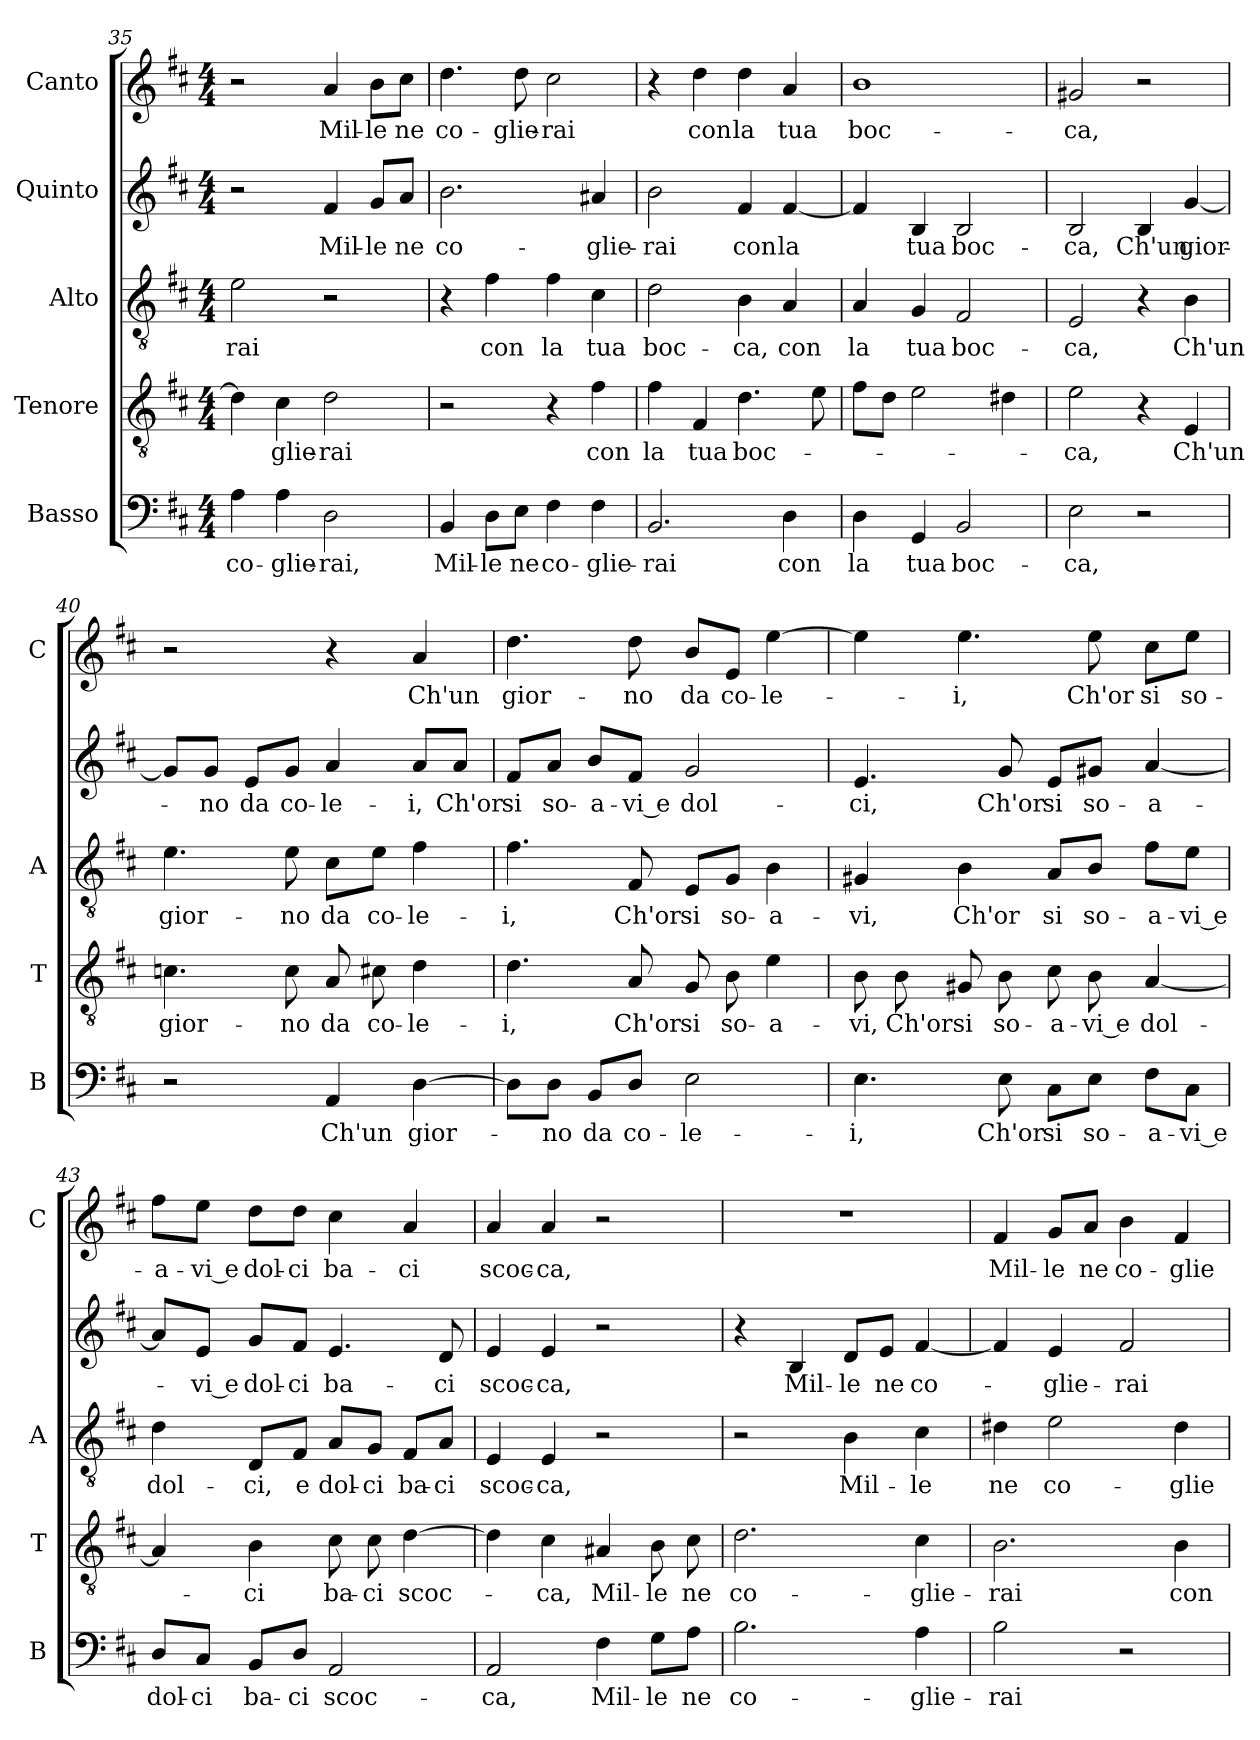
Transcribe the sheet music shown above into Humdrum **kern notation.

**kern	**text	**kern	**text	**kern	**text	**kern	**text	**kern	**text
*part5	*part5	*part4	*part4	*part3	*part3	*part2	*part2	*part1	*part1
*staff5	*staff5	*staff4	*staff4	*staff3	*staff3	*staff2	*staff2	*staff1	*staff1
*I"Basso	*	*I"Tenore	*	*I"Alto	*	*I"Quinto	*	*I"Canto	*
*I'B	*	*I'T	*	*I'A	*	*	*	*I'C	*
*clefF4	*	*clefGv2	*	*clefGv2	*	*clefG2	*	*clefG2	*
*k[f#c#]	*	*k[f#c#]	*	*k[f#c#]	*	*k[f#c#]	*	*k[f#c#]	*
*D:	*	*D:	*	*D:	*	*D:	*	*D:	*
*M4/4	*	*M4/4	*	*M4/4	*	*M4/4	*	*M4/4	*
=35	=35	=35	=35	=35	=35	=35	=35	=35	=35
!	!LO:LY:b	!	!	!	!LO:LY:b	!	!	!	!
4A\	co-	4d\]	.	2e\	-rai	2r	.	2r	.
!	!LO:LY:b	!	!LO:LY:b	!	!	!	!	!	!
4A\	-glie-	4c#\	-glie-	.	.	.	.	.	.
!	!LO:LY:b	!	!LO:LY:b	!	!	!	!LO:LY:b	!	!LO:LY:b
2D\	-rai,	2d\	-rai	2r	.	4f#/	Mil-	4a/	Mil-
!	!	!	!	!	!	!	!LO:LY:b	!	!LO:LY:b
.	.	.	.	.	.	8g/L	-le	8b\L	-le
!	!	!	!	!	!	!	!LO:LY:b	!	!LO:LY:b
.	.	.	.	.	.	8a/J	ne	8cc#\J	ne
!!LO:LB:g=z
=36	=36	=36	=36	=36	=36	=36	=36	=36	=36
!	!LO:LY:b	!	!	!	!	!	!LO:LY:b	!	!LO:LY:b
4BB/	Mil-	2r	.	4r	.	2.b\	co-	4.dd\	co-
!	!LO:LY:b	!	!	!	!LO:LY:b	!	!	!	!
8D\L	-le	.	.	4f#\	con	.	.	.	.
!	!LO:LY:b	!	!	!	!	!	!	!	!LO:LY:b
8E\J	ne	.	.	.	.	.	.	8dd\	-glie-
!	!LO:LY:b	!	!	!	!LO:LY:b	!	!	!	!LO:LY:b
4F#\	co-	4r	.	4f#\	la	.	.	2cc#\	-rai
!	!LO:LY:b	!	!LO:LY:b	!	!LO:LY:b	!	!LO:LY:b	!	!
4F#\	-glie-	4f#\	con	4c#\	tua	4a#X/	-glie-	.	.
=37	=37	=37	=37	=37	=37	=37	=37	=37	=37
!	!LO:LY:b	!	!LO:LY:b	!	!LO:LY:b	!	!LO:LY:b	!	!
2.BB/	-rai	4f#\	la	2d\	boc-	2b\	-rai	4r	.
!	!	!	!LO:LY:b	!	!	!	!	!	!LO:LY:b
.	.	4F#/	tua	.	.	.	.	4dd\	con
!	!	!	!LO:LY:b	!	!LO:LY:b	!	!LO:LY:b	!	!LO:LY:b
.	.	4.d\	boc-	4B\	-ca,	4f#/	con	4dd\	la
!	!LO:LY:b	!	!	!	!LO:LY:b	!	!LO:LY:b	!	!LO:LY:b
4D\	con	.	.	4A/	con	[4f#/	la	4a/	tua
.	.	8e\	.	.	.	.	.	.	.
=38	=38	=38	=38	=38	=38	=38	=38	=38	=38
!	!LO:LY:b	!	!	!	!LO:LY:b	!	!	!	!LO:LY:b
4D\	la	8f#\L	.	4A/	la	4f#/]	.	1b	boc-
.	.	8d\J	.	.	.	.	.	.	.
!	!LO:LY:b	!	!	!	!LO:LY:b	!	!LO:LY:b	!	!
4GG/	tua	2e\	.	4G/	tua	4B/	tua	.	.
!	!LO:LY:b	!	!	!	!LO:LY:b	!	!LO:LY:b	!	!
2BB/	boc-	.	.	2F#/	boc-	2B/	boc-	.	.
.	.	4d#X\	.	.	.	.	.	.	.
=39	=39	=39	=39	=39	=39	=39	=39	=39	=39
!	!LO:LY:b	!	!LO:LY:b	!	!LO:LY:b	!	!LO:LY:b	!	!LO:LY:b
2E\	-ca,	2e\	-ca,	2E/	-ca,	2B/	-ca,	2g#X/	-ca,
!	!	!	!	!	!	!	!LO:LY:b	!	!
2r	.	4r	.	4r	.	4B/	Ch'un	2r	.
!	!	!	!LO:LY:b	!	!LO:LY:b	!	!LO:LY:b	!	!
.	.	4E/	Ch'un	4B\	Ch'un	[4g/	gior-	.	.
=40	=40	=40	=40	=40	=40	=40	=40	=40	=40
!	!	!	!LO:LY:b	!	!LO:LY:b	!	!	!	!
2r	.	4.cn\	gior-	4.e\	gior-	8g/L]	.	2r	.
!	!	!	!	!	!	!	!LO:LY:b	!	!
.	.	.	.	.	.	8g/J	-no	.	.
!	!	!	!	!	!	!	!LO:LY:b	!	!
.	.	.	.	.	.	8e/L	da	.	.
!	!	!	!LO:LY:b	!	!LO:LY:b	!	!LO:LY:b	!	!
.	.	8c\	-no	8e\	-no	8g/J	co-	.	.
!	!LO:LY:b	!	!LO:LY:b	!	!LO:LY:b	!	!LO:LY:b	!	!
4AA/	Ch'un	8A/	da	8c#\L	da	4a/	-le-	4r	.
!	!	!	!LO:LY:b	!	!LO:LY:b	!	!	!	!
.	.	8c#X\	co-	8e\J	co-	.	.	.	.
!	!LO:LY:b	!	!LO:LY:b	!	!LO:LY:b	!	!LO:LY:b	!	!LO:LY:b
[4D\	gior-	4d\	-le-	4f#\	-le-	8a/L	-i,	4a/	Ch'un
!	!	!	!	!	!	!	!LO:LY:b	!	!
.	.	.	.	.	.	8a/J	Ch'or	.	.
!!LO:PB:g=z
=41	=41	=41	=41	=41	=41	=41	=41	=41	=41
!	!	!	!LO:LY:b	!	!LO:LY:b	!	!LO:LY:b	!	!LO:LY:b
8D\L]	.	4.d\	-i,	4.f#\	-i,	8f#/L	si	4.dd\	gior-
!	!LO:LY:b	!	!	!	!	!	!LO:LY:b	!	!
8D\J	-no	.	.	.	.	8a/J	so-	.	.
!	!LO:LY:b	!	!	!	!	!	!LO:LY:b	!	!
8BB/L	da	.	.	.	.	8b/L	-a-	.	.
!	!LO:LY:b	!	!LO:LY:b	!	!LO:LY:b	!	!LO:LY:b	!	!LO:LY:b
8D/J	co-	8A/	Ch'or	8F#/	Ch'or	8f#/J	-vi e	8dd\	-no
!	!LO:LY:b	!	!LO:LY:b	!	!LO:LY:b	!	!LO:LY:b	!	!LO:LY:b
2E\	-le-	8G/	si	8E/L	si	2g/	dol-	8b/L	da
!	!	!	!LO:LY:b	!	!LO:LY:b	!	!	!	!LO:LY:b
.	.	8B\	so-	8G/J	so-	.	.	8e/J	co-
!	!	!	!LO:LY:b	!	!LO:LY:b	!	!	!	!LO:LY:b
.	.	4e\	-a-	4B\	-a-	.	.	[4ee\	-le-
=42	=42	=42	=42	=42	=42	=42	=42	=42	=42
!	!LO:LY:b	!	!LO:LY:b	!	!LO:LY:b	!	!LO:LY:b	!	!
4.E\	-i,	8B\	-vi,	4G#X/	-vi,	4.e/	-ci,	4ee\]	.
!	!	!	!LO:LY:b	!	!	!	!	!	!
.	.	8B\	Ch'or	.	.	.	.	.	.
!	!	!	!LO:LY:b	!	!LO:LY:b	!	!	!	!LO:LY:b
.	.	8G#X/	si	4B\	Ch'or	.	.	4.ee\	-i,
!	!LO:LY:b	!	!LO:LY:b	!	!	!	!LO:LY:b	!	!
8E\	Ch'or	8B\	so-	.	.	8g/	Ch'or	.	.
!	!LO:LY:b	!	!LO:LY:b	!	!LO:LY:b	!	!LO:LY:b	!	!
8C#\L	si	8c#\	-a-	8A/L	si	8e/L	si	.	.
!	!LO:LY:b	!	!LO:LY:b	!	!LO:LY:b	!	!LO:LY:b	!	!LO:LY:b
8E\J	so-	8B\	-vi e	8B/J	so-	8g#X/J	so-	8ee\	Ch'or
!	!LO:LY:b	!	!LO:LY:b	!	!LO:LY:b	!	!LO:LY:b	!	!LO:LY:b
8F#\L	-a-	[4A/	dol-	8f#\L	-a-	[4a/	-a-	8cc#\L	si
!	!LO:LY:b	!	!	!	!LO:LY:b	!	!	!	!LO:LY:b
8C#\J	-vi e	.	.	8e\J	-vi e	.	.	8ee\J	so-
=43	=43	=43	=43	=43	=43	=43	=43	=43	=43
!	!LO:LY:b	!	!	!	!LO:LY:b	!	!	!	!LO:LY:b
8D/L	dol-	4A/]	.	4d\	dol-	8a/L]	.	8ff#\L	-a-
!	!LO:LY:b	!	!	!	!	!	!LO:LY:b	!	!LO:LY:b
8C#/J	-ci	.	.	.	.	8e/J	-vi e	8ee\J	-vi e
!	!LO:LY:b	!	!LO:LY:b	!	!LO:LY:b	!	!LO:LY:b	!	!LO:LY:b
8BB/L	ba-	4B\	-ci	8D/L	-ci,	8g/L	dol-	8dd\L	dol-
!	!LO:LY:b	!	!	!	!LO:LY:b	!	!LO:LY:b	!	!LO:LY:b
8D/J	-ci	.	.	8F#/J	e	8f#/J	-ci	8dd\J	-ci
!	!LO:LY:b	!	!LO:LY:b	!	!LO:LY:b	!	!LO:LY:b	!	!LO:LY:b
2AA/	scoc-	8c#\	ba-	8A/L	dol-	4.e/	ba-	4cc#\	ba-
!	!	!	!LO:LY:b	!	!LO:LY:b	!	!	!	!
.	.	8c#\	-ci	8G/J	-ci	.	.	.	.
!	!	!	!LO:LY:b	!	!LO:LY:b	!	!	!	!LO:LY:b
.	.	[4d\	scoc-	8F#/L	ba-	.	.	4a/	-ci
!	!	!	!	!	!LO:LY:b	!	!LO:LY:b	!	!
.	.	.	.	8A/J	-ci	8d/	-ci	.	.
=44	=44	=44	=44	=44	=44	=44	=44	=44	=44
!	!LO:LY:b	!	!	!	!LO:LY:b	!	!LO:LY:b	!	!LO:LY:b
2AA/	-ca,	4d\]	.	4E/	scoc-	4e/	scoc-	4a/	scoc-
!	!	!	!LO:LY:b	!	!LO:LY:b	!	!LO:LY:b	!	!LO:LY:b
.	.	4c#\	-ca,	4E/	-ca,	4e/	-ca,	4a/	-ca,
!	!LO:LY:b	!	!LO:LY:b	!	!	!	!	!	!
4F#\	Mil-	4A#X/	Mil-	2r	.	2r	.	2r	.
!	!LO:LY:b	!	!LO:LY:b	!	!	!	!	!	!
8G\L	-le	8B\	-le	.	.	.	.	.	.
!	!LO:LY:b	!	!LO:LY:b	!	!	!	!	!	!
8A\J	ne	8c#\	ne	.	.	.	.	.	.
!!LO:LB:g=z
=45	=45	=45	=45	=45	=45	=45	=45	=45	=45
!	!LO:LY:b	!	!LO:LY:b	!	!	!	!	!	!
2.B\	co-	2.d\	co-	2r	.	4r	.	1r	.
!	!	!	!	!	!	!	!LO:LY:b	!	!
.	.	.	.	.	.	4B/	Mil-	.	.
!	!	!	!	!	!LO:LY:b	!	!LO:LY:b	!	!
.	.	.	.	4B\	Mil-	8d/L	-le	.	.
!	!	!	!	!	!	!	!LO:LY:b	!	!
.	.	.	.	.	.	8e/J	ne	.	.
!	!LO:LY:b	!	!LO:LY:b	!	!LO:LY:b	!	!LO:LY:b	!	!
4A\	-glie-	4c#\	-glie-	4c#\	-le	[4f#/	co-	.	.
=46	=46	=46	=46	=46	=46	=46	=46	=46	=46
!	!LO:LY:b	!	!LO:LY:b	!	!LO:LY:b	!	!	!	!LO:LY:b
2B\	-rai	2.B\	-rai	4d#X\	ne	4f#/]	.	4f#/	Mil-
!	!	!	!	!	!LO:LY:b	!	!LO:LY:b	!	!LO:LY:b
.	.	.	.	2e\	co-	4e/	-glie-	8g/L	-le
!	!	!	!	!	!	!	!	!	!LO:LY:b
.	.	.	.	.	.	.	.	8a/J	ne
!	!	!	!	!	!	!	!LO:LY:b	!	!LO:LY:b
2r	.	.	.	.	.	2f#/	-rai	4b\	co-
!	!	!	!LO:LY:b	!	!LO:LY:b	!	!	!	!LO:LY:b
.	.	4B\	con	4d#\	-glie-	.	.	4f#/	-glie-
=	=	=	=	=	=	=	=	=	=
*-	*-	*-	*-	*-	*-	*-	*-	*-	*-
